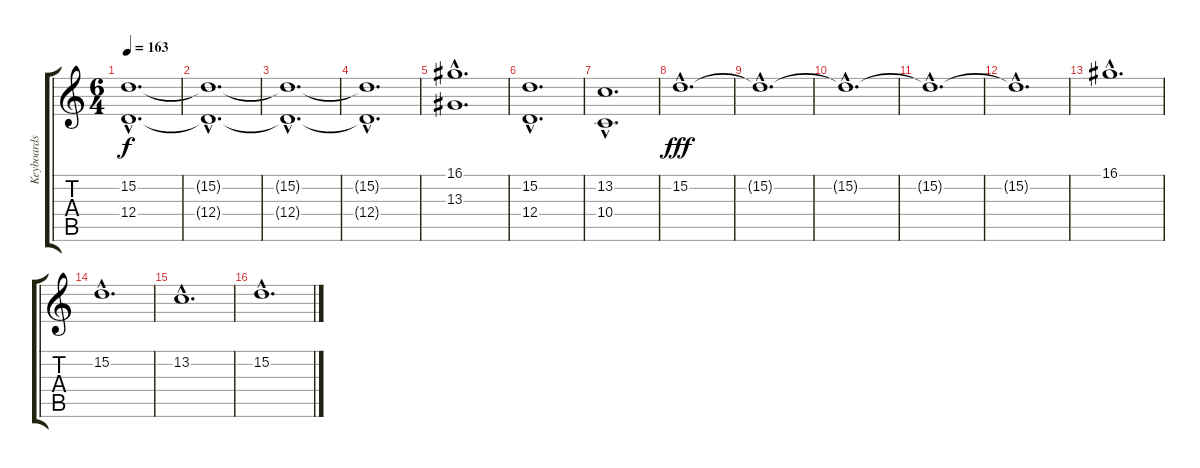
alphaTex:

\track ("Keyboards I" "Keyboards ") {instrument stringensemble2}
\staff {score tabs}
\tuning (E4 B3 G3 D3 A2 D2) {hide}
\ts (6 4)
\tempo 163
\clef g2
\ks c
(15.2{hac t} 12.4{hac t}).1{d dy f} |
(15.2{hac t} 12.4{hac t}).1{d} |
(15.2{hac t} 12.4{hac t}).1{d} |
(15.2{hac t} 12.4{hac t}).1{d} |
(16.1{hac} 13.3{hac}).1{d} |
(15.2{hac} 12.4{hac}).1{d} |
(13.2{hac} 10.4{hac}).1{d} |
15.2{hac}.1{d dy fff} |
15.2{hac t}.1{d} |
15.2{hac t}.1{d} |
15.2{hac t}.1{d} |
15.2{hac t}.1{d} |
16.1{hac}.1{d} |
15.2{hac}.1{d} |
13.2{hac}.1{d} |
15.2{hac}.1{d}
